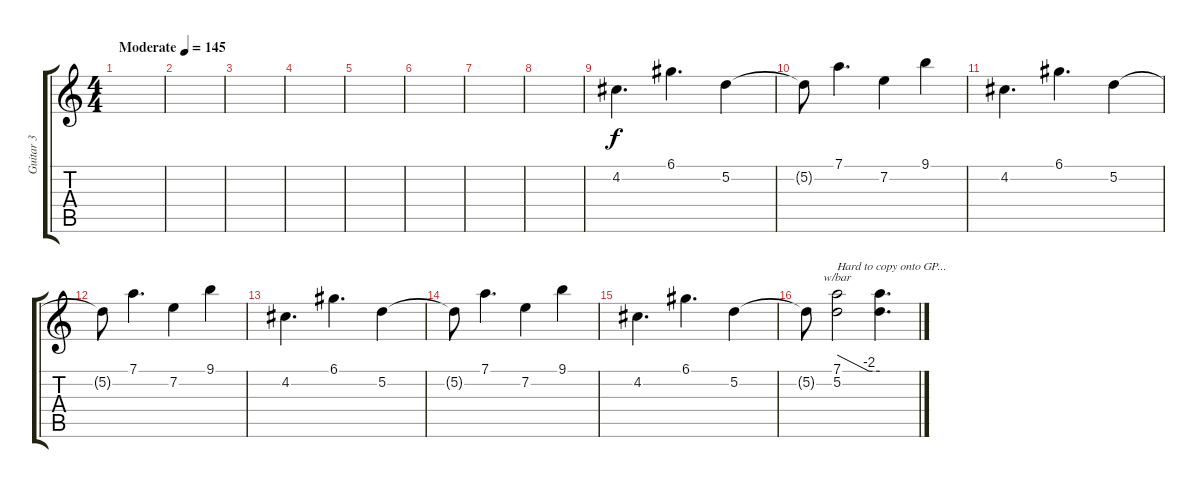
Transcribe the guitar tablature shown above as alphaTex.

\track ("Guitar 3" "Guitar 3") {instrument distortionguitar}
\staff {score tabs}
\tuning (D4 A3 F3 C3 G2 C2) {hide}
\ts (4 4)
\tempo (145 "Moderate")
\clef g2
\ks c
|
|
|
|
|
|
|
|
4.2.4{d} 6.1.4{d} 5.2.4 |
5.2{t}.8 7.1.4{d} 7.2.4 9.1.4 |
4.2.4{d} 6.1.4{d} 5.2.4 |
5.2{t}.8 7.1.4{d} 7.2.4 9.1.4 |
4.2.4{d} 6.1.4{d} 5.2.4 |
5.2{t}.8 7.1.4{d} 7.2.4 9.1.4 |
4.2.4{d} 6.1.4{d} 5.2.4 |
5.2{t}.8 (7.1 5.2).2{tbe (custom default 0 0 45 -8 60 -8) txt "Hard to copy onto GP..."} (7.1{t} 5.2{t}).4{d}
